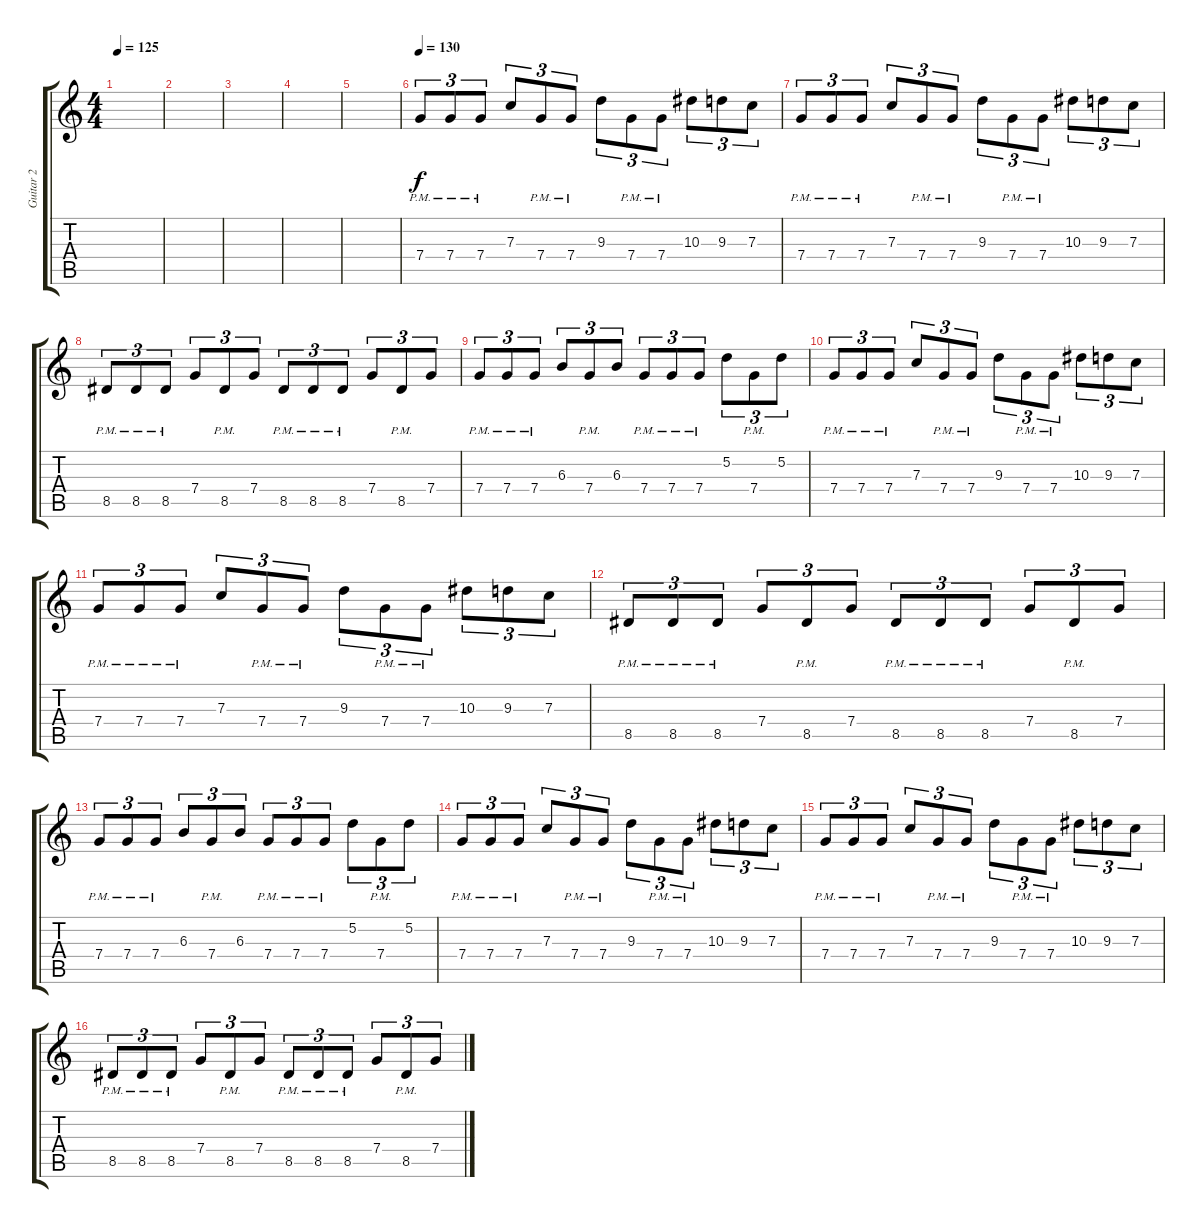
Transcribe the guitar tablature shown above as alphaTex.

\track ("Guitar 2" "Guitar 2") {instrument distortionguitar}
\staff {score tabs}
\tuning (D4 A3 F3 C3 G2 C2) {hide}
\ts (4 4)
\tempo 125
\clef g2
\ks c
|
|
|
|
|
\tempo 130
7.4{pm}.8{tu (3 2)} 7.4{pm}.8{tu (3 2)} 7.4{pm}.8{tu (3 2)} 7.3.8{tu (3 2)} 7.4{pm}.8{tu (3 2)} 7.4{pm}.8{tu (3 2)} 9.3.8{tu (3 2)} 7.4{pm}.8{tu (3 2)} 7.4{pm}.8{tu (3 2)} 10.3.8{tu (3 2)} 9.3.8{tu (3 2)} 7.3.8{tu (3 2)} |
7.4{pm}.8{tu (3 2)} 7.4{pm}.8{tu (3 2)} 7.4{pm}.8{tu (3 2)} 7.3.8{tu (3 2)} 7.4{pm}.8{tu (3 2)} 7.4{pm}.8{tu (3 2)} 9.3.8{tu (3 2)} 7.4{pm}.8{tu (3 2)} 7.4{pm}.8{tu (3 2)} 10.3.8{tu (3 2)} 9.3.8{tu (3 2)} 7.3.8{tu (3 2)} |
8.5{pm}.8{tu (3 2)} 8.5{pm}.8{tu (3 2)} 8.5{pm}.8{tu (3 2)} 7.4.8{tu (3 2)} 8.5{pm}.8{tu (3 2)} 7.4.8{tu (3 2)} 8.5{pm}.8{tu (3 2)} 8.5{pm}.8{tu (3 2)} 8.5{pm}.8{tu (3 2)} 7.4.8{tu (3 2)} 8.5{pm}.8{tu (3 2)} 7.4.8{tu (3 2)} |
7.4{pm}.8{tu (3 2)} 7.4{pm}.8{tu (3 2)} 7.4{pm}.8{tu (3 2)} 6.3.8{tu (3 2)} 7.4{pm}.8{tu (3 2)} 6.3.8{tu (3 2)} 7.4{pm}.8{tu (3 2)} 7.4{pm}.8{tu (3 2)} 7.4{pm}.8{tu (3 2)} 5.2.8{tu (3 2)} 7.4{pm}.8{tu (3 2)} 5.2.8{tu (3 2)} |
7.4{pm}.8{tu (3 2)} 7.4{pm}.8{tu (3 2)} 7.4{pm}.8{tu (3 2)} 7.3.8{tu (3 2)} 7.4{pm}.8{tu (3 2)} 7.4{pm}.8{tu (3 2)} 9.3.8{tu (3 2)} 7.4{pm}.8{tu (3 2)} 7.4{pm}.8{tu (3 2)} 10.3.8{tu (3 2)} 9.3.8{tu (3 2)} 7.3.8{tu (3 2)} |
7.4{pm}.8{tu (3 2)} 7.4{pm}.8{tu (3 2)} 7.4{pm}.8{tu (3 2)} 7.3.8{tu (3 2)} 7.4{pm}.8{tu (3 2)} 7.4{pm}.8{tu (3 2)} 9.3.8{tu (3 2)} 7.4{pm}.8{tu (3 2)} 7.4{pm}.8{tu (3 2)} 10.3.8{tu (3 2)} 9.3.8{tu (3 2)} 7.3.8{tu (3 2)} |
8.5{pm}.8{tu (3 2)} 8.5{pm}.8{tu (3 2)} 8.5{pm}.8{tu (3 2)} 7.4.8{tu (3 2)} 8.5{pm}.8{tu (3 2)} 7.4.8{tu (3 2)} 8.5{pm}.8{tu (3 2)} 8.5{pm}.8{tu (3 2)} 8.5{pm}.8{tu (3 2)} 7.4.8{tu (3 2)} 8.5{pm}.8{tu (3 2)} 7.4.8{tu (3 2)} |
7.4{pm}.8{tu (3 2)} 7.4{pm}.8{tu (3 2)} 7.4{pm}.8{tu (3 2)} 6.3.8{tu (3 2)} 7.4{pm}.8{tu (3 2)} 6.3.8{tu (3 2)} 7.4{pm}.8{tu (3 2)} 7.4{pm}.8{tu (3 2)} 7.4{pm}.8{tu (3 2)} 5.2.8{tu (3 2)} 7.4{pm}.8{tu (3 2)} 5.2.8{tu (3 2)} |
7.4{pm}.8{tu (3 2)} 7.4{pm}.8{tu (3 2)} 7.4{pm}.8{tu (3 2)} 7.3.8{tu (3 2)} 7.4{pm}.8{tu (3 2)} 7.4{pm}.8{tu (3 2)} 9.3.8{tu (3 2)} 7.4{pm}.8{tu (3 2)} 7.4{pm}.8{tu (3 2)} 10.3.8{tu (3 2)} 9.3.8{tu (3 2)} 7.3.8{tu (3 2)} |
7.4{pm}.8{tu (3 2)} 7.4{pm}.8{tu (3 2)} 7.4{pm}.8{tu (3 2)} 7.3.8{tu (3 2)} 7.4{pm}.8{tu (3 2)} 7.4{pm}.8{tu (3 2)} 9.3.8{tu (3 2)} 7.4{pm}.8{tu (3 2)} 7.4{pm}.8{tu (3 2)} 10.3.8{tu (3 2)} 9.3.8{tu (3 2)} 7.3.8{tu (3 2)} |
8.5{pm}.8{tu (3 2)} 8.5{pm}.8{tu (3 2)} 8.5{pm}.8{tu (3 2)} 7.4.8{tu (3 2)} 8.5{pm}.8{tu (3 2)} 7.4.8{tu (3 2)} 8.5{pm}.8{tu (3 2)} 8.5{pm}.8{tu (3 2)} 8.5{pm}.8{tu (3 2)} 7.4.8{tu (3 2)} 8.5{pm}.8{tu (3 2)} 7.4.8{tu (3 2)}
